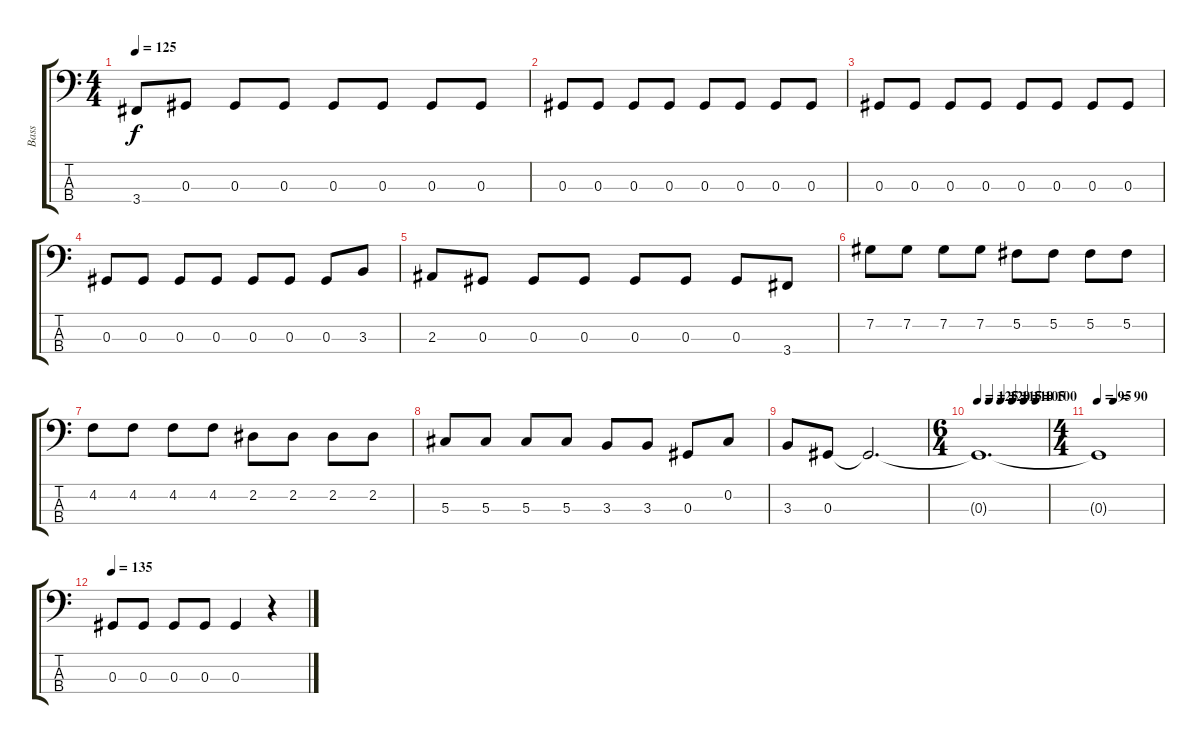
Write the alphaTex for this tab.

\track ("Bass" "Bass") {instrument electricbassfinger}
\staff {score tabs}
\tuning (Gb2 Db2 Ab1 Eb1) {hide}
\ts (4 4)
\tempo 125
\clef f4
\ks c
3.4{t}.8{dy f} 0.3.8 0.3.8 0.3.8 0.3.8 0.3.8 0.3.8 0.3.8 |
0.3.8 0.3.8 0.3.8 0.3.8 0.3.8 0.3.8 0.3.8 0.3.8 |
0.3.8 0.3.8 0.3.8 0.3.8 0.3.8 0.3.8 0.3.8 0.3.8 |
0.3.8 0.3.8 0.3.8 0.3.8 0.3.8 0.3.8 0.3.8 3.3.8 |
2.3.8 0.3.8 0.3.8 0.3.8 0.3.8 0.3.8 0.3.8 3.4.8 |
7.2.8 7.2.8 7.2.8 7.2.8 5.2.8 5.2.8 5.2.8 5.2.8 |
4.2.8 4.2.8 4.2.8 4.2.8 2.2.8 2.2.8 2.2.8 2.2.8 |
5.3.8 5.3.8 5.3.8 5.3.8 3.3.8 3.3.8 0.3.8 0.2.8 |
3.3.8 0.3.8 0.3{t}.2{d} |
\ts (6 4)
\tempo 125
\tempo (120 0.16666666666666666)
\tempo (115 0.3333333333333333)
\tempo (110 0.5)
\tempo (105 0.6666666666666666)
\tempo (100 0.8333333333333334)
0.3{t}.1{d} |
\ts (4 4)
\tempo 95
\tempo (90 0.25)
0.3{t}.1 |
\tempo 135
0.3.8 0.3.8 0.3.8 0.3.8 0.3.4 r.4
